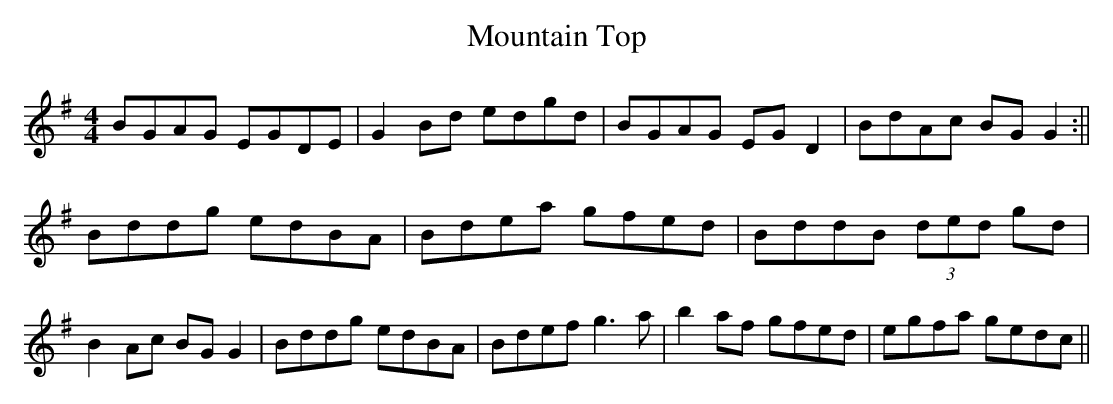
X:1
T:Mountain Top
M:4/4
L:1/8
K:G
BGAG EGDE|G2Bd edgd|BGAG EGD2|BdAc BGG2:||\
Bddg edBA|Bdea gfed|BddB (3ded gd|B2Ac BGG2|\
Bddg edBA|Bdef g3a|b2af gfed|egfa gedc||\
